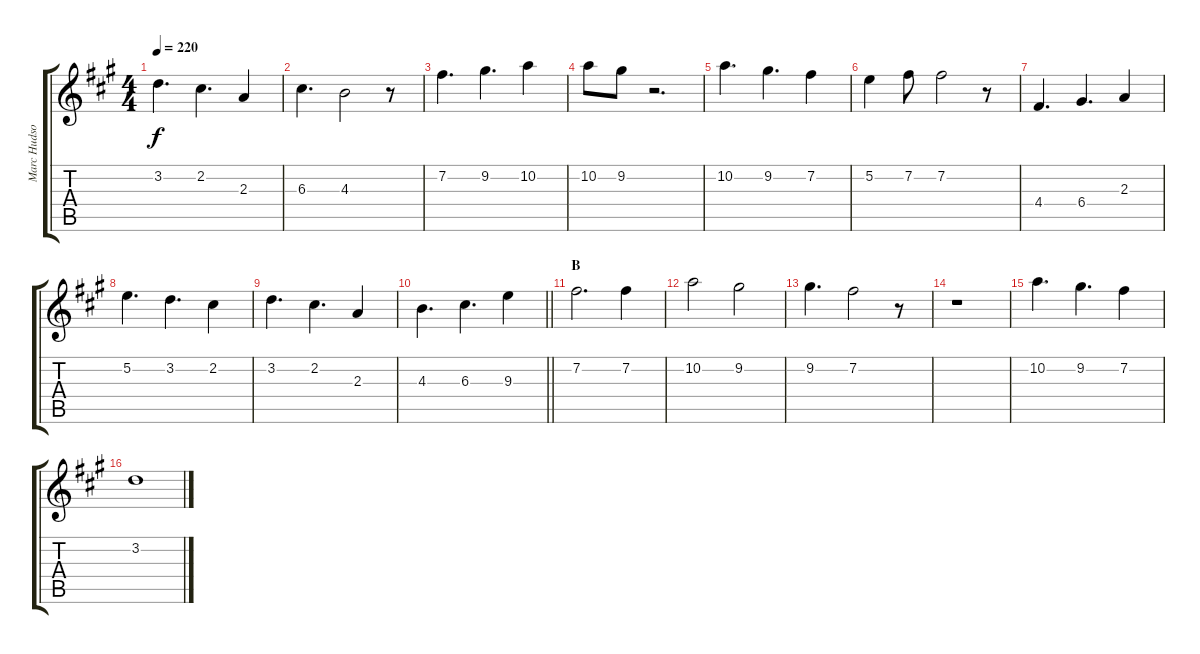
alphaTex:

\track ("Marc Hudson" "Marc Hudso") {instrument distortionguitar}
\staff {score tabs}
\tuning (E4 B3 G3 D3 A2 E2) {hide}
\ts (4 4)
\tempo 220
\clef g2
\ks a
3.2.4{d dy f} 2.2.4{d} 2.3.4 |
6.3.4{d} 4.3.2 r.8 |
7.2.4{d} 9.2.4{d} 10.2.4 |
10.2.8 9.2.8 r.2{d} |
10.2.4{d} 9.2.4{d} 7.2.4 |
5.2.4 7.2.8 7.2.2 r.8 |
4.4.4{d} 6.4.4{d} 2.3.4 |
5.2.4{d} 3.2.4{d} 2.2.4 |
3.2.4{d} 2.2.4{d} 2.3.4 |
\barLineRight lightlight
4.3.4{d} 6.3.4{d} 9.3.4 |
\section ("" "B")
7.2.2{d} 7.2.4 |
10.2.2 9.2.2 |
9.2.4{d} 7.2.2 r.8 |
r.1 |
10.2.4{d} 9.2.4{d} 7.2.4 |
3.2.1
